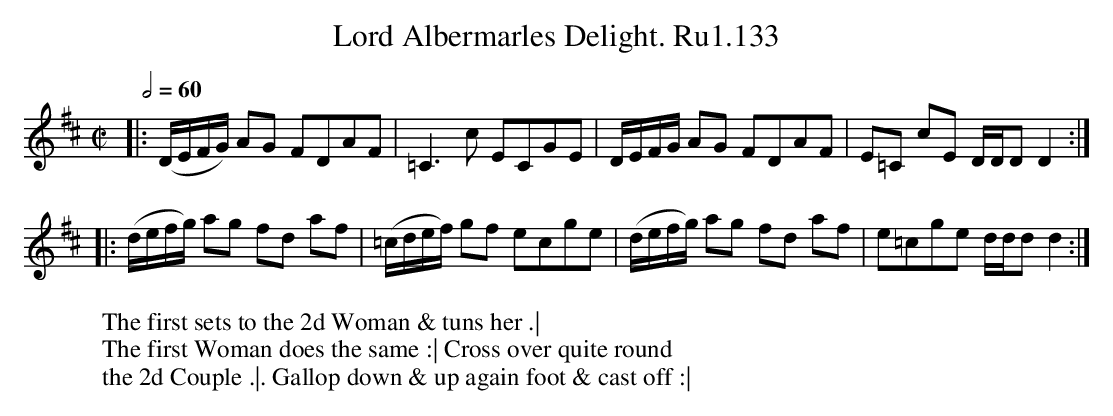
X:1
T:Lord Albermarles Delight. Ru1.133
M:C|
L:1/8
W:The first sets to the 2d Woman & tuns her .|
W:The first Woman does the same :| Cross over quite round
W:the 2d Couple .|. Gallop down & up again foot & cast off :|
Q:2/4=60
K:D
|:(D/E/F/G/) AG FDAF | =C3c ECGE | D/E/F/G/ AG FDAF | E=C cE D/D/DD2 :|
|: (d/e/f/g/) ag fd af | (=c/d/e/f/) gf ecge | (d/e/f/g/) ag fd af | e=cge d/d/d d2 :|
